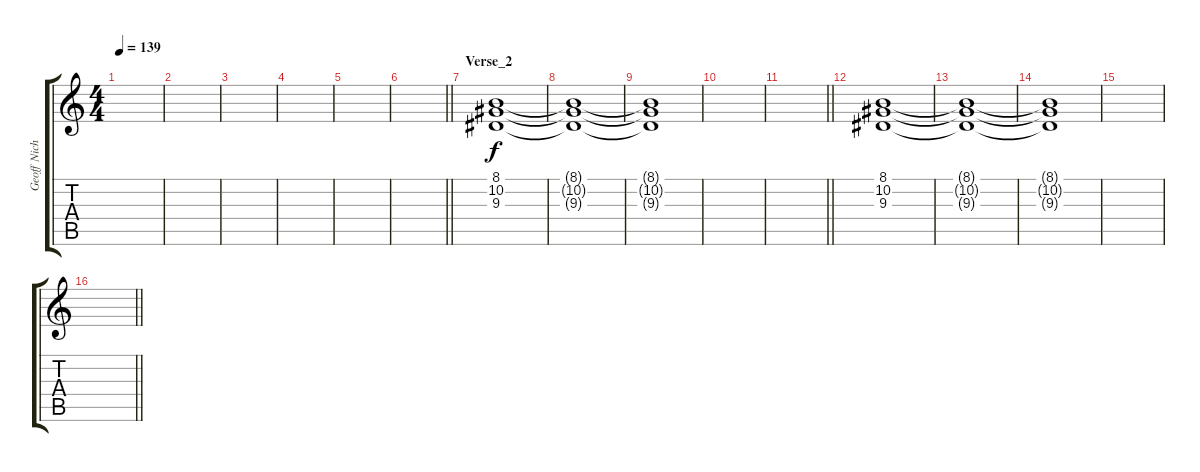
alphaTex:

\track ("Geoff Nichols" "Geoff Nich") {instrument drawbarorgan}
\staff {score tabs}
\tuning (Eb4 Bb3 Gb3 Db3 Ab2 Eb2) {hide}
\ts (4 4)
\tempo 139
\clef g2
\ks c
|
|
|
|
|
\barLineRight lightlight
|
\section ("" "Verse_2")
(8.1 10.2 9.3).1{volume 13} |
(8.1{t} 10.2{t} 9.3{t}).1{volume 6} |
(8.1{t} 10.2{t} 9.3{t}).1 |
|
\barLineRight lightlight
|
(8.1 10.2 9.3).1{volume 13} |
(8.1{t} 10.2{t} 9.3{t}).1{volume 6} |
(8.1{t} 10.2{t} 9.3{t}).1 |
|
\barLineRight lightlight
